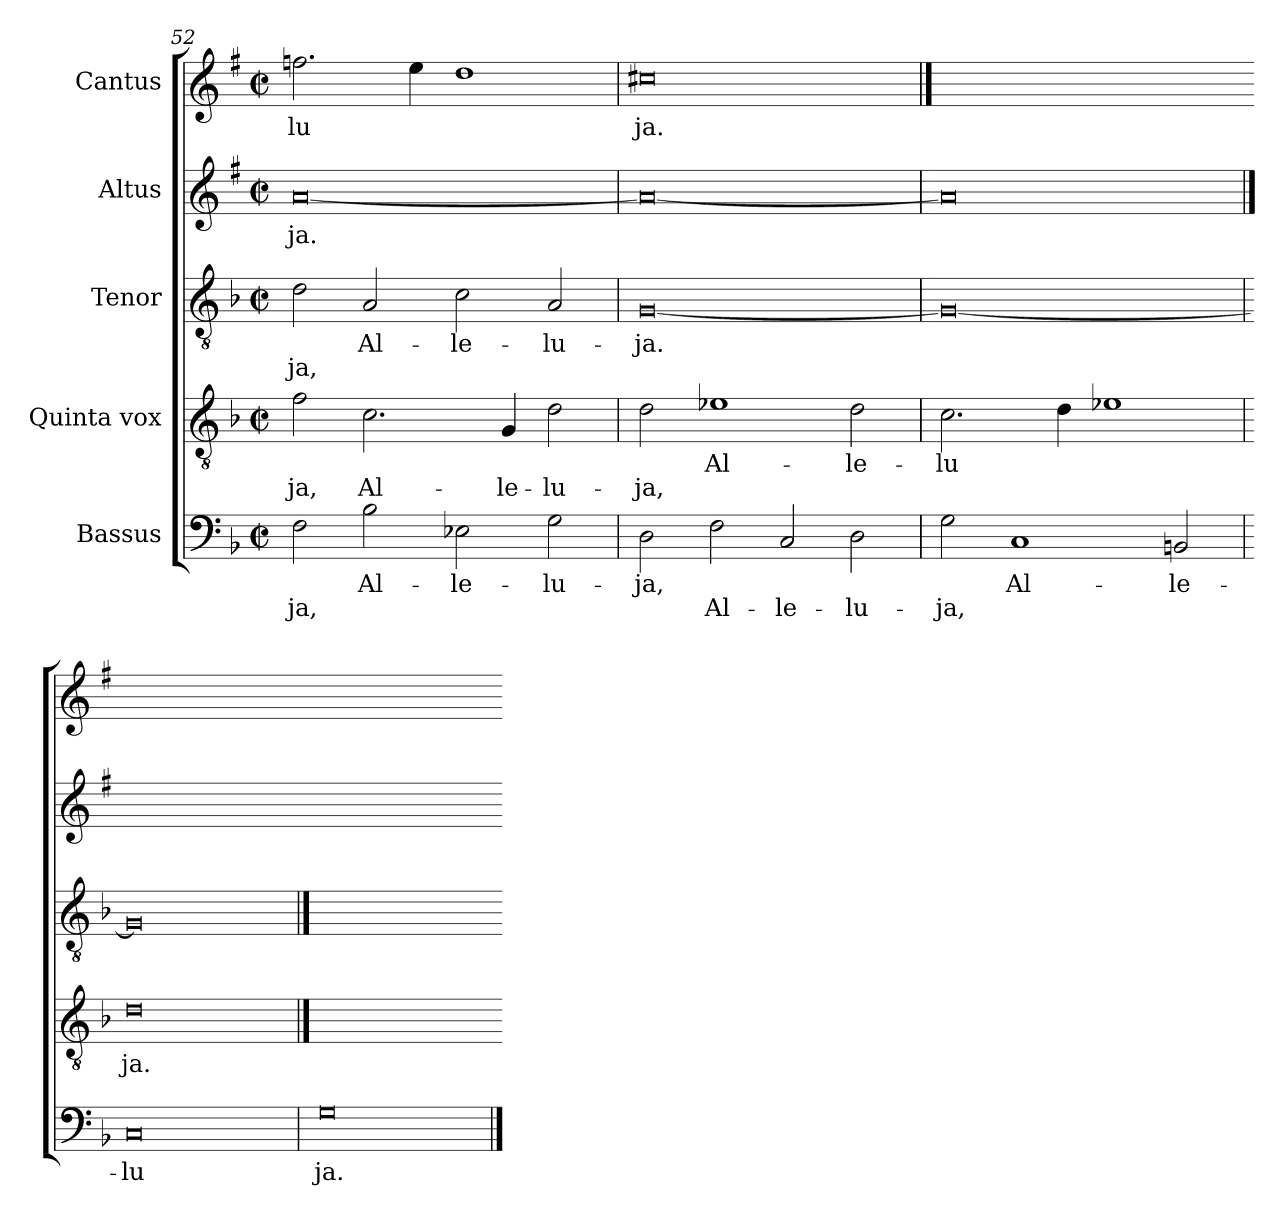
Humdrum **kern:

**kern	**text	**text	**kern	**text	**text	**kern	**text	**text	**kern	**text	**kern	**text
*part5	*part5	*part5	*part4	*part4	*part4	*part3	*part3	*part3	*part2	*part2	*part1	*part1
*staff5	*staff5	*staff5	*staff4	*staff4	*staff4	*staff3	*staff3	*staff3	*staff2	*staff2	*staff1	*staff1
*I"Bassus	*	*	*I"Quinta vox	*	*	*I"Tenor	*	*	*I"Altus	*	*I"Cantus	*
*clefF4	*	*	*clefGv2	*	*	*clefGv2	*	*	*clefG2	*	*clefG2	*
*	*	*	*	*	*	*	*	*	*ITrd1c2	*	*ITrd1c2	*
*k[b-]	*	*	*k[b-]	*	*	*k[b-]	*	*	*k[b-]	*	*k[b-]	*
*F:	*	*	*F:	*	*	*F:	*	*	*F:	*	*F:	*
*M4/2	*	*	*M4/2	*	*	*M4/2	*	*	*M4/2	*	*M4/2	*
*met(c|)	*	*	*met(c|)	*	*	*met(c|)	*	*	*met(c|)	*	*met(c|)	*
=52	=52	=52	=52	=52	=52	=52	=52	=52	=52	=52	=52	=52
!	!	!LO:LY:b	!	!	!LO:LY:b	!	!	!LO:LY:b	!	!LO:LY:b	!	!LO:LY:b
2F	.	-ja,	2f	.	-ja,	2d	.	-ja,	[0g	ja.	2.ee-X	-lu
!	!LO:LY:b	!	!	!	!LO:LY:b	!	!LO:LY:b	!	!	!	!	!
2B-	Al-	.	2.c	.	Al-	2A	Al-	.	.	.	.	.
.	.	.	.	.	.	.	.	.	.	.	4dd	.
!	!LO:LY:b	!	!	!	!	!	!LO:LY:b	!	!	!	!	!
2E-X	-le-	.	.	.	.	2c	-le-	.	.	.	1cc	.
!	!	!	!	!	!LO:LY:b	!	!	!	!	!	!	!
.	.	.	4G	.	-le-	.	.	.	.	.	.	.
!	!LO:LY:b	!	!	!	!LO:LY:b	!	!LO:LY:b	!	!	!	!	!
2G	-lu-	.	2d	.	-lu-	2A	-lu-	.	.	.	.	.
=53	=53	=53	=53	=53	=53	=53	=53	=53	=53	=53	=53	=53
!	!LO:LY:b	!	!	!	!LO:LY:b	!	!LO:LY:b	!	!	!	!	!LO:LY:b
2D	-ja,	.	2d	.	-ja,	[0G	-ja.	.	0g_	.	0bn	ja.
!	!	!LO:LY:b	!	!LO:LY:b	!	!	!	!	!	!	!	!
2F	.	Al-	1e-X	Al-	.	.	.	.	.	.	.	.
!	!	!LO:LY:b	!	!	!	!	!	!	!	!	!	!
2C	.	-le-	.	.	.	.	.	.	.	.	.	.
!	!	!LO:LY:b	!	!LO:LY:b	!	!	!	!	!	!	!	!
2D	.	-lu-	2d	-le-	.	.	.	.	.	.	.	.
=	==	==	=	==	==	=	==	==	=	==	==	==
!	!	!LO:LY:b	!	!LO:LY:b	!	!	!	!	!	!	!	!
2G	.	-ja,	2.c	-lu	.	0G_	.	.	0g]	.	0ryy	.
!	!LO:LY:b	!	!	!	!	!	!	!	!	!	!	!
1C	Al-	.	.	.	.	.	.	.	.	.	.	.
.	.	.	4d	.	.	.	.	.	.	.	.	.
.	.	.	1e-X	.	.	.	.	.	.	.	.	.
!	!LO:LY:b	!	!	!	!	!	!	!	!	!	!	!
2BBn	-le-	.	.	.	.	.	.	.	.	.	.	.
=	=	=	=	=	=	=	=	=	==	=	=	=
!	!LO:LY:b	!	!	!LO:LY:b	!	!	!	!	!	!	!	!
0C	-lu	.	0d	ja.	.	0G]	.	.	0ryy	.	0ryy	.
=	=	=	==	=	=	==	=	=	=	=	=	=
!	!LO:LY:b	!	!	!	!	!	!	!	!	!	!	!
0G	ja.	.	0ryy	.	.	0ryy	.	.	0ryy	.	0ryy	.
==	=	=	=	=	=	=	=	=	=	=	=	=
*-	*-	*-	*-	*-	*-	*-	*-	*-	*-	*-	*-	*-
